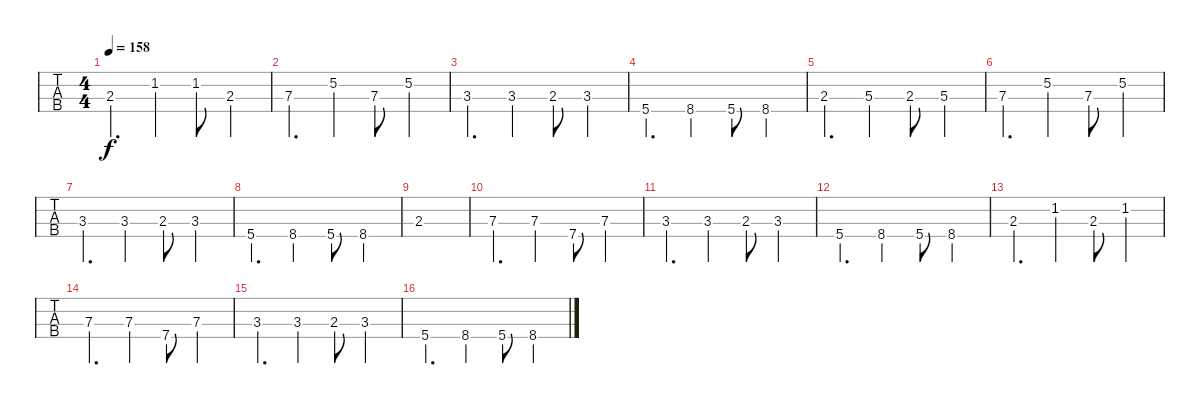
\track ("   " "   ") {instrument electricbassfinger}
\staff {tabs}
\tuning (F2 C2 G1 D1) {hide}
\ts (4 4)
\tempo 158
\clef f4
\ks c
2.3.4{d dy f} 1.2.4 1.2.8 2.3.4 |
7.3.4{d} 5.2.4 7.3.8 5.2.4 |
3.3.4{d} 3.3.4 2.3.8 3.3.4 |
5.4.4{d} 8.4.4 5.4.8 8.4.4 |
2.3.4{d} 5.3.4 2.3.8 5.3.4 |
7.3.4{d} 5.2.4 7.3.8 5.2.4 |
3.3.4{d} 3.3.4 2.3.8 3.3.4 |
5.4.4{d} 8.4.4 5.4.8 8.4.4 |
2.3.1 |
7.3.4{d} 7.3.4 7.4.8 7.3.4 |
3.3.4{d} 3.3.4 2.3.8 3.3.4 |
5.4.4{d} 8.4.4 5.4.8 8.4.4 |
2.3.4{d} 1.2.4 2.3.8 1.2.4 |
7.3.4{d} 7.3.4 7.4.8 7.3.4 |
3.3.4{d} 3.3.4 2.3.8 3.3.4 |
5.4.4{d} 8.4.4 5.4.8 8.4.4
